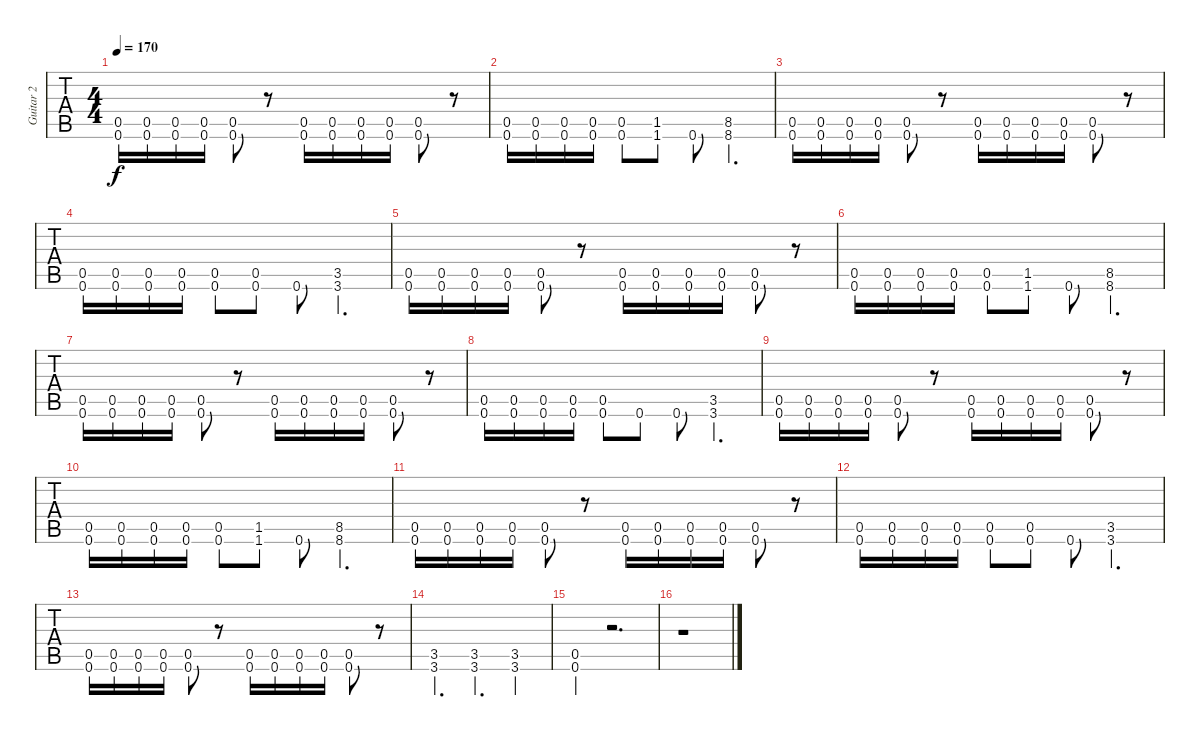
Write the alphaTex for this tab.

\track ("Guitar 2" "Guitar 2") {instrument distortionguitar}
\staff {tabs}
\tuning (D4 A3 F3 C3 G2 C2) {hide}
\ts (4 4)
\tempo 170
\clef g2
\ks c
(0.5 0.6).16{dy f} (0.5 0.6).16 (0.5 0.6).16 (0.5 0.6).16 (0.5 0.6).8 r.8 (0.5 0.6).16 (0.5 0.6).16 (0.5 0.6).16 (0.5 0.6).16 (0.5 0.6).8 r.8 |
(0.5 0.6).16 (0.5 0.6).16 (0.5 0.6).16 (0.5 0.6).16 (0.5 0.6).8 (1.5 1.6).8 0.6.8 (8.5 8.6).4{d} |
(0.5 0.6).16 (0.5 0.6).16 (0.5 0.6).16 (0.5 0.6).16 (0.5 0.6).8 r.8 (0.5 0.6).16 (0.5 0.6).16 (0.5 0.6).16 (0.5 0.6).16 (0.5 0.6).8 r.8 |
(0.5 0.6).16 (0.5 0.6).16 (0.5 0.6).16 (0.5 0.6).16 (0.5 0.6).8 (0.5 0.6).8 0.6.8 (3.5 3.6).4{d} |
(0.5 0.6).16 (0.5 0.6).16 (0.5 0.6).16 (0.5 0.6).16 (0.5 0.6).8 r.8 (0.5 0.6).16 (0.5 0.6).16 (0.5 0.6).16 (0.5 0.6).16 (0.5 0.6).8 r.8 |
(0.5 0.6).16 (0.5 0.6).16 (0.5 0.6).16 (0.5 0.6).16 (0.5 0.6).8 (1.5 1.6).8 0.6.8 (8.5 8.6).4{d} |
(0.5 0.6).16 (0.5 0.6).16 (0.5 0.6).16 (0.5 0.6).16 (0.5 0.6).8 r.8 (0.5 0.6).16 (0.5 0.6).16 (0.5 0.6).16 (0.5 0.6).16 (0.5 0.6).8 r.8 |
(0.5 0.6).16 (0.5 0.6).16 (0.5 0.6).16 (0.5 0.6).16 (0.5 0.6).8 0.6.8 0.6.8 (3.5 3.6).4{d} |
(0.5 0.6).16 (0.5 0.6).16 (0.5 0.6).16 (0.5 0.6).16 (0.5 0.6).8 r.8 (0.5 0.6).16 (0.5 0.6).16 (0.5 0.6).16 (0.5 0.6).16 (0.5 0.6).8 r.8 |
(0.5 0.6).16 (0.5 0.6).16 (0.5 0.6).16 (0.5 0.6).16 (0.5 0.6).8 (1.5 1.6).8 0.6.8 (8.5 8.6).4{d} |
(0.5 0.6).16 (0.5 0.6).16 (0.5 0.6).16 (0.5 0.6).16 (0.5 0.6).8 r.8 (0.5 0.6).16 (0.5 0.6).16 (0.5 0.6).16 (0.5 0.6).16 (0.5 0.6).8 r.8 |
(0.5 0.6).16 (0.5 0.6).16 (0.5 0.6).16 (0.5 0.6).16 (0.5 0.6).8 (0.5 0.6).8 0.6.8 (3.5 3.6).4{d} |
(0.5 0.6).16 (0.5 0.6).16 (0.5 0.6).16 (0.5 0.6).16 (0.5 0.6).8 r.8 (0.5 0.6).16 (0.5 0.6).16 (0.5 0.6).16 (0.5 0.6).16 (0.5 0.6).8 r.8 |
(3.5 3.6).4{d} (3.5 3.6).4{d} (3.5 3.6).4 |
(0.5 0.6).4 r.2{d} |
r.1
